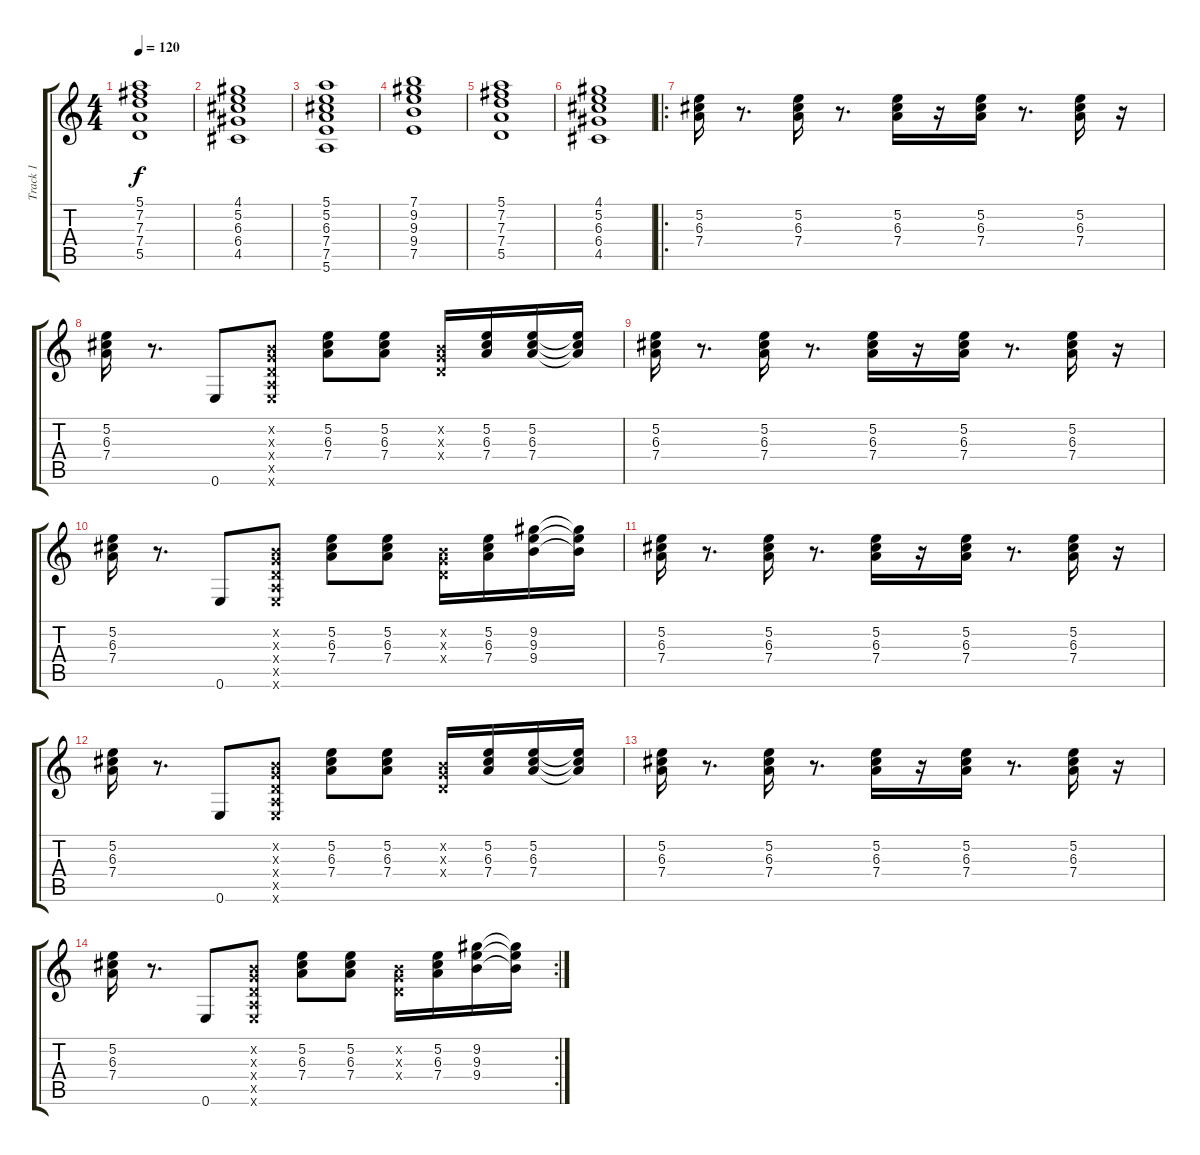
\track ("Track 1" "Track 1") {instrument electricguitarclean}
\staff {score tabs}
\tuning (E4 B3 G3 D3 A2 E2) {hide}
\ts (4 4)
\tempo 120
\clef g2
\ks c
(5.1 7.2 7.3 7.4 5.5).1{dy f} |
(4.1 5.2 6.3 6.4 4.5).1 |
(5.1 5.2 6.3 7.4 7.5 5.6).1 |
(7.1 9.2 9.3 9.4 7.5).1 |
(5.1 7.2 7.3 7.4 5.5).1 |
(4.1 5.2 6.3 6.4 4.5).1 |
\ro
(5.2 6.3 7.4).16 r.8{d} (5.2 6.3 7.4).16 r.8{d} (5.2 6.3 7.4).16 r.16 (5.2 6.3 7.4).16 r.8{d} (5.2 6.3 7.4).16 r.16 |
(5.2 6.3 7.4).16 r.8{d} 0.6.8 (0.2{x} 0.3{x} 0.4{x} 0.5{x} 0.6{x}).8 (5.2 6.3 7.4).8 (5.2 6.3 7.4).8 (0.2{x} 0.3{x} 0.4{x}).16 (5.2 6.3 7.4).16 (5.2 6.3 7.4).16 (5.2{t} 6.3{t} 7.4{t}).16 |
(5.2 6.3 7.4).16 r.8{d} (5.2 6.3 7.4).16 r.8{d} (5.2 6.3 7.4).16 r.16 (5.2 6.3 7.4).16 r.8{d} (5.2 6.3 7.4).16 r.16 |
(5.2 6.3 7.4).16 r.8{d} 0.6.8 (0.2{x} 0.3{x} 0.4{x} 0.5{x} 0.6{x}).8 (5.2 6.3 7.4).8 (5.2 6.3 7.4).8 (0.2{x} 0.3{x} 0.4{x}).16 (5.2 6.3 7.4).16 (9.2 9.3 9.4).16 (9.2{t} 9.3{t} 9.4{t}).16 |
(5.2 6.3 7.4).16 r.8{d} (5.2 6.3 7.4).16 r.8{d} (5.2 6.3 7.4).16 r.16 (5.2 6.3 7.4).16 r.8{d} (5.2 6.3 7.4).16 r.16 |
(5.2 6.3 7.4).16 r.8{d} 0.6.8 (0.2{x} 0.3{x} 0.4{x} 0.5{x} 0.6{x}).8 (5.2 6.3 7.4).8 (5.2 6.3 7.4).8 (0.2{x} 0.3{x} 0.4{x}).16 (5.2 6.3 7.4).16 (5.2 6.3 7.4).16 (5.2{t} 6.3{t} 7.4{t}).16 |
(5.2 6.3 7.4).16 r.8{d} (5.2 6.3 7.4).16 r.8{d} (5.2 6.3 7.4).16 r.16 (5.2 6.3 7.4).16 r.8{d} (5.2 6.3 7.4).16 r.16 |
\rc 2
(5.2 6.3 7.4).16 r.8{d} 0.6.8 (0.2{x} 0.3{x} 0.4{x} 0.5{x} 0.6{x}).8 (5.2 6.3 7.4).8 (5.2 6.3 7.4).8 (0.2{x} 0.3{x} 0.4{x}).16 (5.2 6.3 7.4).16 (9.2 9.3 9.4).16 (9.2{t} 9.3{t} 9.4{t}).16
